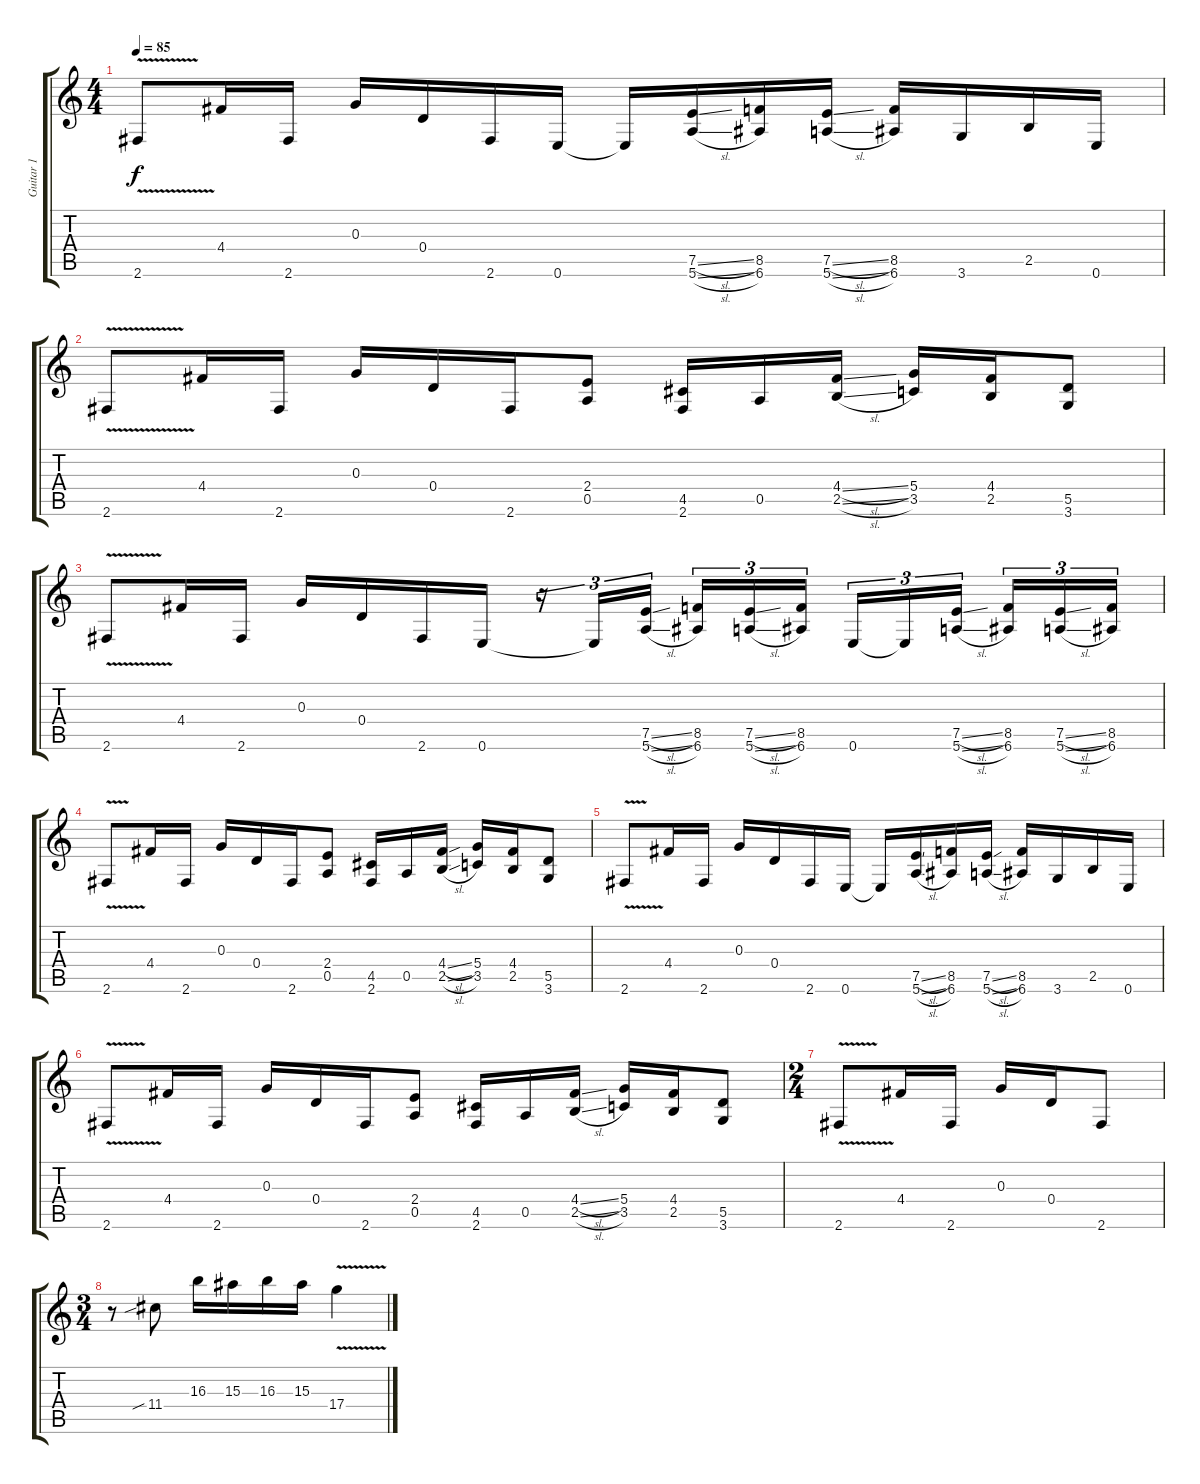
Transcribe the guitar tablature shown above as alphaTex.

\track ("Guitar 1" "Guitar 1") {instrument distortionguitar}
\staff {score tabs}
\tuning (E4 B3 G3 D3 A2 E2) {hide}
\ts (4 4)
\tempo 85
\clef g2
\ks c
2.6{v}.8{dy f} 4.4.16 2.6.16 0.3.16 0.4.16 2.6.16 0.6.16 0.6{t}.16 (7.5{sl} 5.6{sl}).16 (8.5 6.6).16 (7.5{sl} 5.6{sl}).16 (8.5 6.6).16 3.6.16 2.5.16 0.6.16 |
2.6{v}.8 4.4.16 2.6.16 0.3.16 0.4.16 2.6.16 (2.4 0.5).8 (4.5 2.6).16 0.5.16 (4.4{sl} 2.5{sl}).16 (5.4 3.5).16 (4.4 2.5).16 (5.5 3.6).8 |
2.6{v}.8 4.4.16 2.6.16 0.3.16 0.4.16 2.6.16 0.6.16 r.16{tu (3 2)} 0.6{t}.16{tu (3 2)} (7.5{sl} 5.6{sl}).16{tu (3 2)} (8.5 6.6).16{tu (3 2)} (7.5{sl} 5.6{sl}).16{tu (3 2)} (8.5 6.6).16{tu (3 2)} 0.6.16{tu (3 2)} 0.6{t}.16{tu (3 2)} (7.5{sl} 5.6{sl}).16{tu (3 2)} (8.5 6.6).16{tu (3 2)} (7.5{sl} 5.6{sl}).16{tu (3 2)} (8.5 6.6).16{tu (3 2)} |
2.6{v}.8 4.4.16 2.6.16 0.3.16 0.4.16 2.6.16 (2.4 0.5).8 (4.5 2.6).16 0.5.16 (4.4{sl} 2.5{sl}).16 (5.4 3.5).16 (4.4 2.5).16 (5.5 3.6).8 |
2.6{v}.8 4.4.16 2.6.16 0.3.16 0.4.16 2.6.16 0.6.16 0.6{t}.16 (7.5{sl} 5.6{sl}).16 (8.5 6.6).16 (7.5{sl} 5.6{sl}).16 (8.5 6.6).16 3.6.16 2.5.16 0.6.16 |
2.6{v}.8 4.4.16 2.6.16 0.3.16 0.4.16 2.6.16 (2.4 0.5).8 (4.5 2.6).16 0.5.16 (4.4{sl} 2.5{sl}).16 (5.4 3.5).16 (4.4 2.5).16 (5.5 3.6).8 |
\ts (2 4)
2.6{v}.8 4.4.16 2.6.16 0.3.16 0.4.16 2.6.8 |
\ts (3 4)
r.8 11.4{sib}.8 16.3.16 15.3.16 16.3.16 15.3.16 17.4{v}.4
